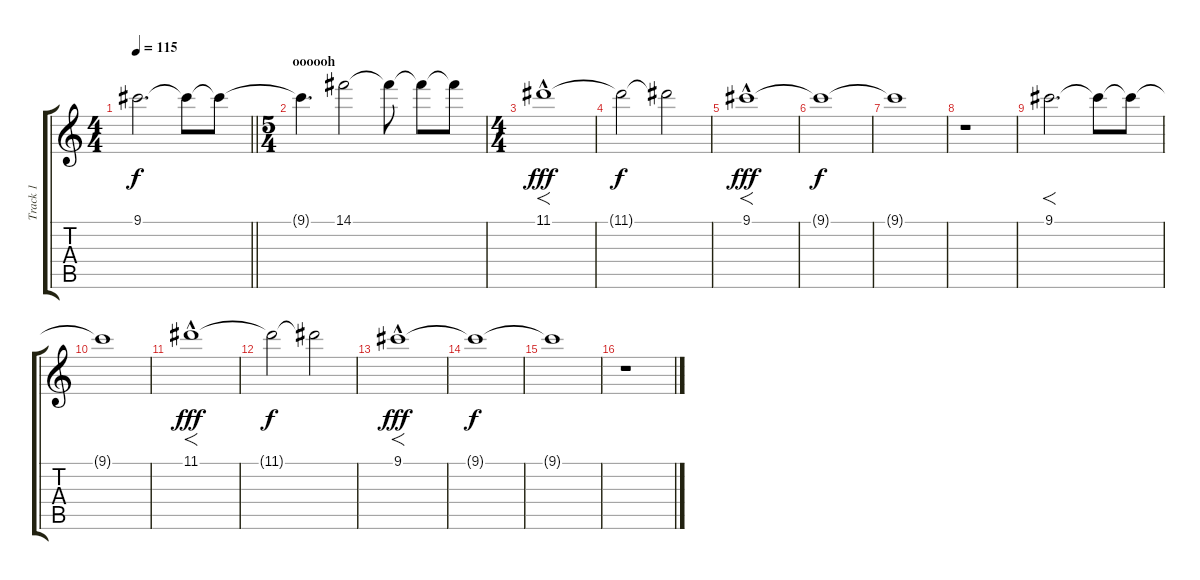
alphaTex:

\track ("Track 1" "Track 1") {instrument electricguitarjazz}
\staff {score tabs}
\tuning (E4 B3 G3 D3 A2 E2) {hide}
\ts (4 4)
\tempo 115
\clef g2
\barLineRight lightlight
\ks c
9.1.2{d dy f} 9.1{t}.8 9.1{t}.8 |
\ts (5 4)
\section ("" "oooooh")
9.1{t}.4{d} 14.1.2 14.1{t}.8 14.1{t}.8 14.1{t}.8 |
\ts (4 4)
11.1{hac}.1{f dy fff} |
11.1{t}.2{dy f} 11.1{t}.2 |
9.1{hac}.1{f dy fff} |
9.1{t}.1{dy f} |
9.1{t}.1 |
r.1 |
9.1.2{f d} 9.1{t}.8 9.1{t}.8 |
9.1{t}.1 |
11.1{hac}.1{f dy fff} |
11.1{t}.2{dy f} 11.1{t}.2 |
9.1{hac}.1{f dy fff} |
9.1{t}.1{dy f} |
9.1{t}.1 |
r.1
